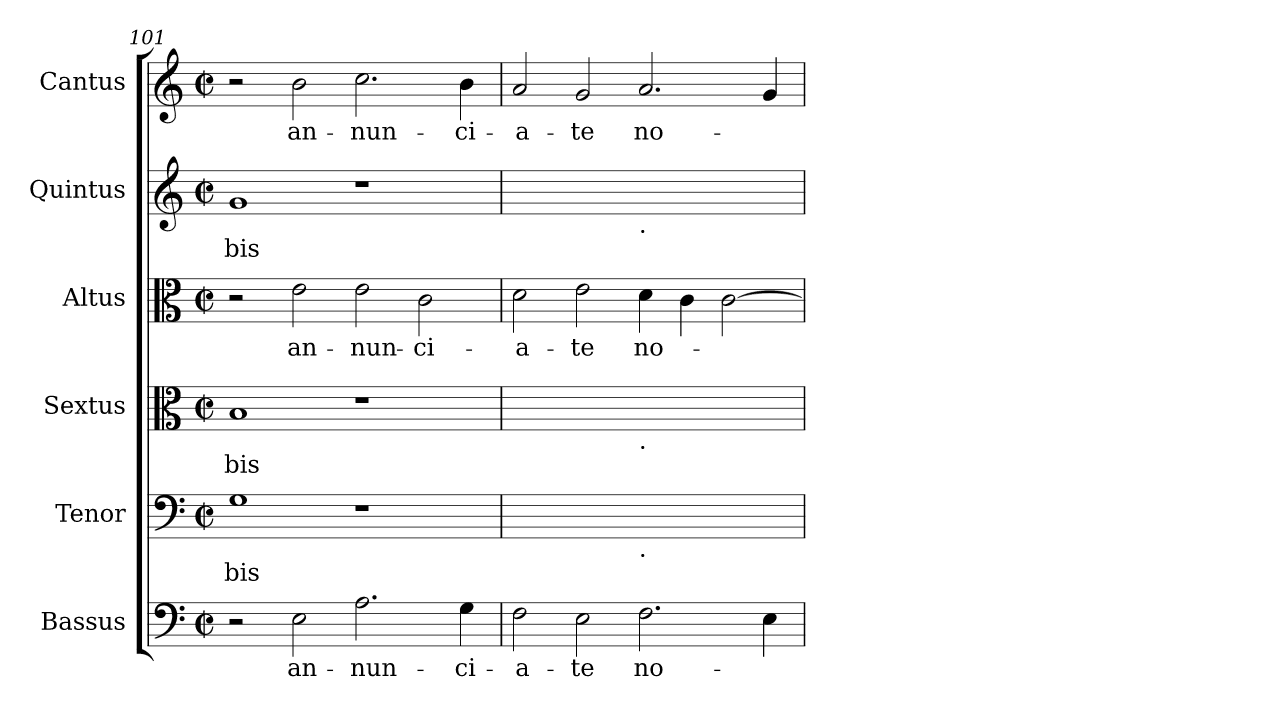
**kern	**text	**kern	**text	**kern	**text	**kern	**text	**kern	**text	**kern	**text
*part6	*part6	*part5	*part5	*part4	*part4	*part3	*part3	*part2	*part2	*part1	*part1
*staff6	*staff6	*staff5	*staff5	*staff4	*staff4	*staff3	*staff3	*staff2	*staff2	*staff1	*staff1
*I"Bassus	*	*I"Tenor	*	*I"Sextus	*	*I"Altus	*	*I"Quintus	*	*I"Cantus	*
*I'Bassus	*	*I'Tenor	*	*I'Sextus	*	*I'Altus	*	*I'Quintus	*	*I'Cantus	*
*clefF4	*	*clefF4	*	*clefC3	*	*clefC3	*	*clefG2	*	*clefG2	*
*M2/2	*	*M2/2	*	*M2/2	*	*M2/2	*	*M2/2	*	*M2/2	*
*met(c|)	*	*met(c|)	*	*met(c|)	*	*met(c|)	*	*met(c|)	*	*met(c|)	*
=101	=101	=101	=101	=101	=101	=101	=101	=101	=101	=101	=101
!	!	!	!LO:LY:b:cj	!	!LO:LY:b:cj	!	!	!	!LO:LY:b:cj	!	!
2r	.	1G	-bis	1B	-bis	2r	.	1g	-bis	2r	.
!	!LO:LY:b:cj	!	!	!	!	!	!LO:LY:b:cj	!	!	!	!LO:LY:b:cj
2E\	an-	.	.	.	.	2e\	an-	.	.	2b\	an-
!	!LO:LY:b:cj	!	!	!	!	!	!LO:LY:b:cj	!	!	!	!LO:LY:b:cj
2.A\	-nun-	1r	.	1r	.	2e\	-nun-	1r	.	2.cc\	-nun-
!	!	!	!	!	!	!	!LO:LY:b:cj	!	!	!	!
.	.	.	.	.	.	2c\	-ci-	.	.	.	.
!	!LO:LY:b:cj	!	!	!	!	!	!	!	!	!	!LO:LY:b:cj
4G\	-ci-	.	.	.	.	.	.	.	.	4b\	-ci-
!!LO:LB:g=z
=102	=102	=102	=102	=102	=102	=102	=102	=102	=102	=102	=102
!	!LO:LY:b:cj	!	!	!	!	!	!LO:LY:b:cj	!	!	!	!LO:LY:b:cj
2F\	-a-	1ryy	.	1ryy	.	2d\	-a-	1ryy	.	2a/	-a-
!	!LO:LY:b:cj	!	!	!	!	!	!LO:LY:b:cj	!	!	!	!LO:LY:b:cj
2E\	-te	.	.	.	.	2e\	-te	.	.	2g/	-te
!	!	!	!	!	!	!	!	!LO:TX:b:t=.	!	!	!
!	!	!	!	!LO:TX:b:t=.	!	!	!	!	!	!	!
!	!	!LO:TX:b:t=.	!	!	!	!	!	!	!	!	!
!	!LO:LY:b:cj	!	!	!	!	!	!LO:LY:b:cj	!	!	!	!LO:LY:b:cj
2.F\	no-	1ryy	.	1ryy	.	4d\	no-	1ryy	.	2.a/	no-
.	.	.	.	.	.	4c\	.	.	.	.	.
.	.	.	.	.	.	[>2c\	.	.	.	.	.
4E\	.	.	.	.	.	.	.	.	.	4g/	.
=	=	=	=	=	=	=	=	=	=	=	=
*-	*-	*-	*-	*-	*-	*-	*-	*-	*-	*-	*-
